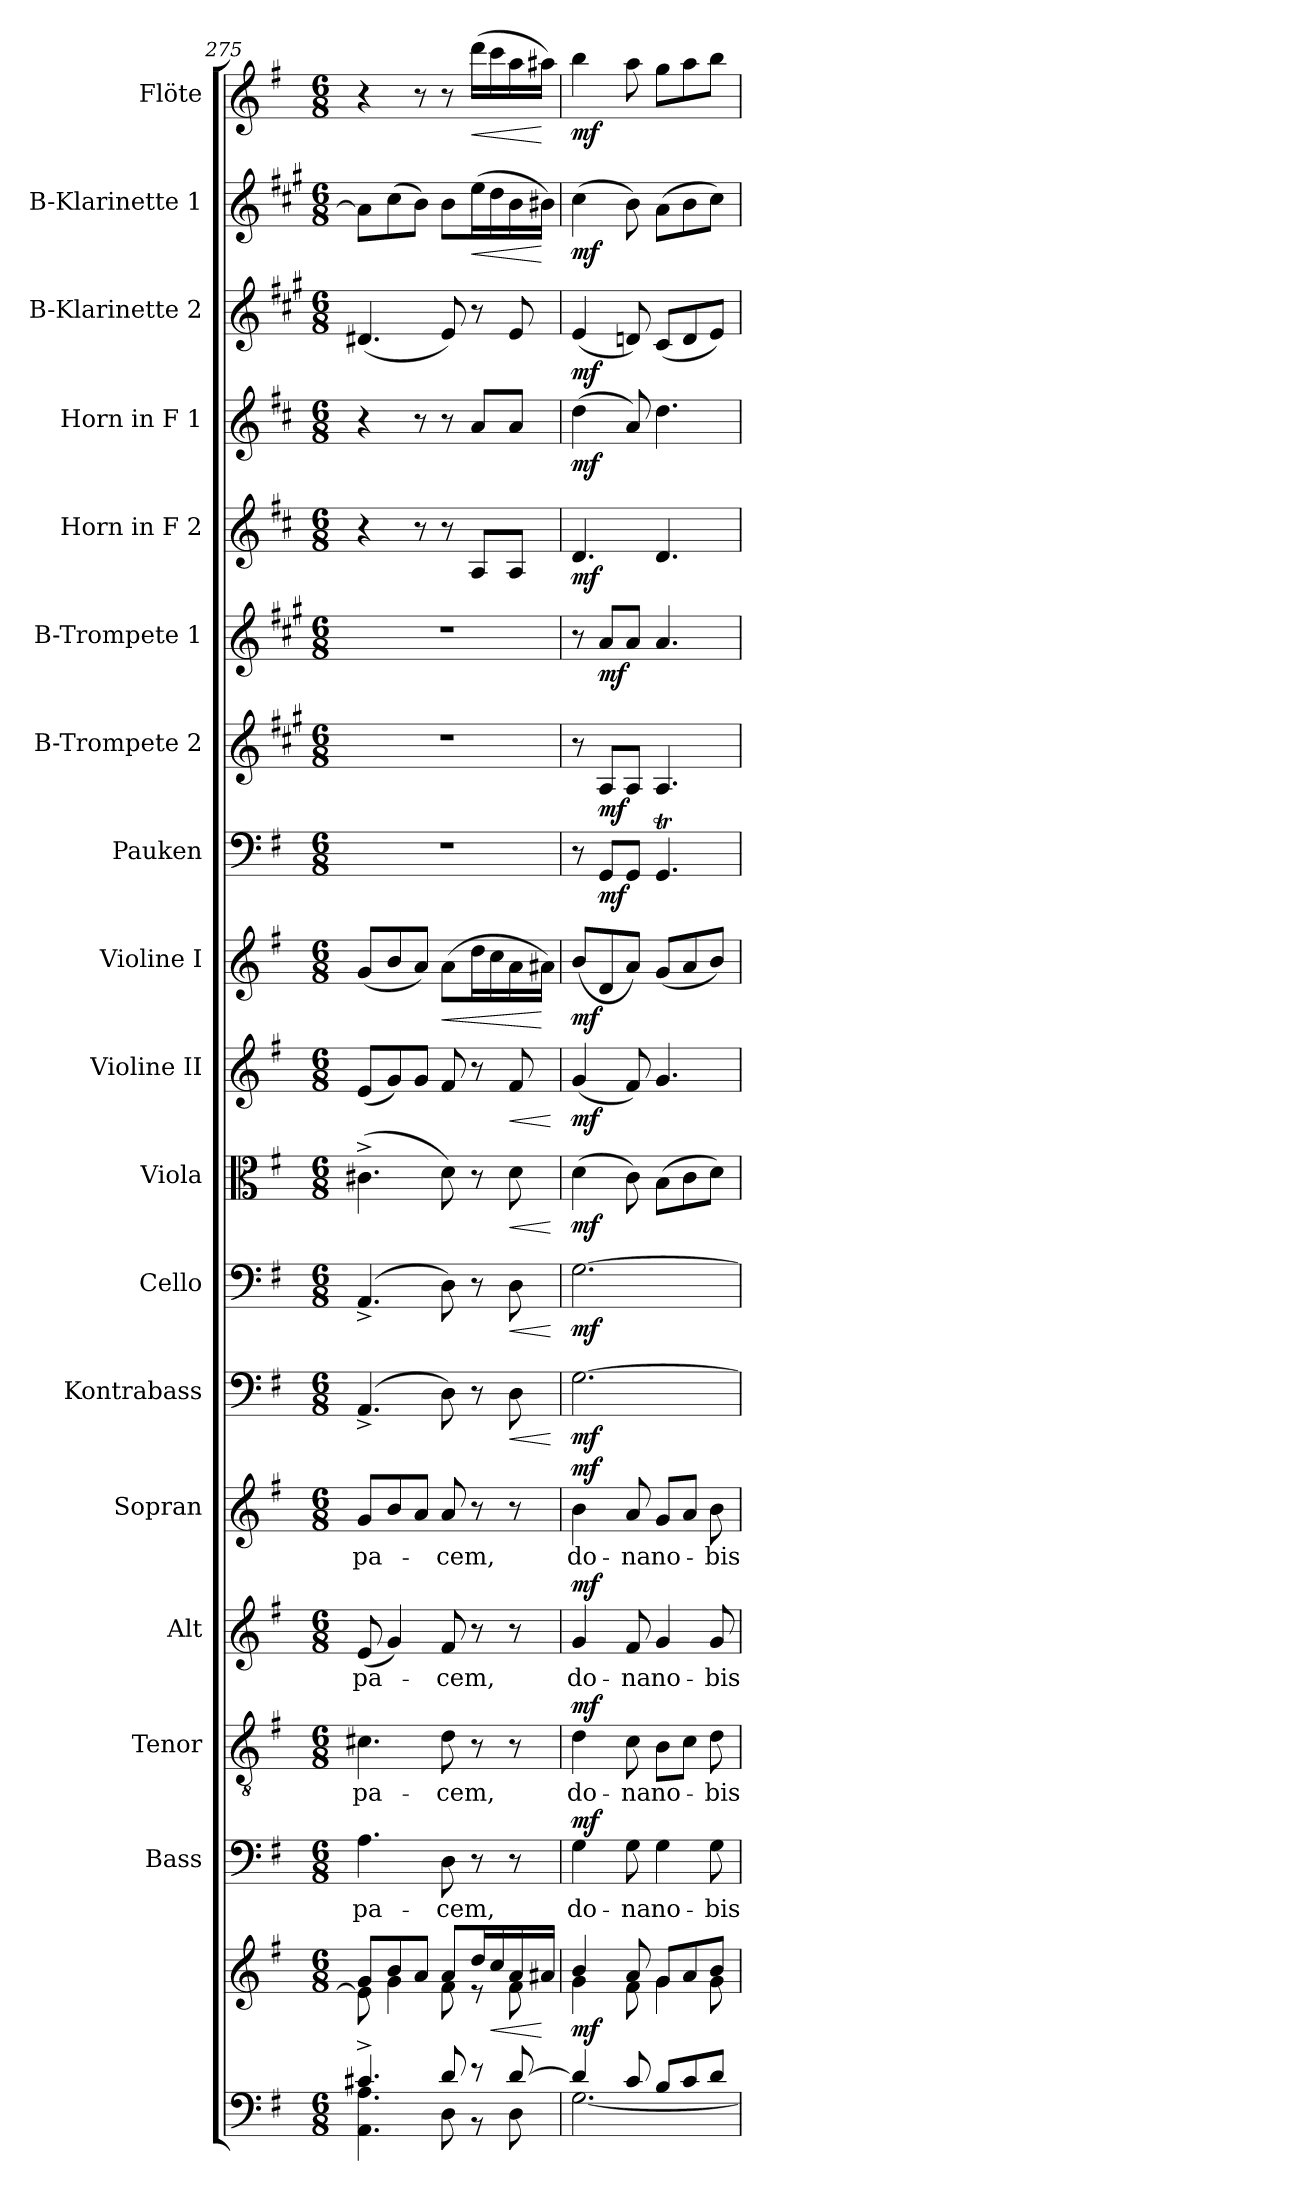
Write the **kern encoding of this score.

**kern	**kern	**dynam	**kern	**text	**dynam	**kern	**text	**dynam	**kern	**text	**dynam	**kern	**text	**dynam	**kern	**dynam	**kern	**dynam	**kern	**dynam	**kern	**dynam	**kern	**dynam	**kern	**dynam	**kern	**dynam	**kern	**dynam	**kern	**dynam	**kern	**dynam	**kern	**dynam	**kern	**dynam	**kern	**dynam
*part18	*part18	*part18	*part17	*part17	*part17	*part16	*part16	*part16	*part15	*part15	*part15	*part14	*part14	*part14	*part13	*part13	*part12	*part12	*part11	*part11	*part10	*part10	*part9	*part9	*part8	*part8	*part7	*part7	*part6	*part6	*part5	*part5	*part4	*part4	*part3	*part3	*part2	*part2	*part1	*part1
*staff19	*staff18	*staff18/19	*staff17	*staff17	*staff17	*staff16	*staff16	*staff16	*staff15	*staff15	*staff15	*staff14	*staff14	*staff14	*staff13	*staff13	*staff12	*staff12	*staff11	*staff11	*staff10	*staff10	*staff9	*staff9	*staff8	*staff8	*staff7	*staff7	*staff6	*staff6	*staff5	*staff5	*staff4	*staff4	*staff3	*staff3	*staff2	*staff2	*staff1	*staff1
*	*	*	*I"Bass	*	*	*I"Tenor	*	*	*I"Alt	*	*	*I"Sopran	*	*	*I"Kontrabass	*	*I"Cello	*	*I"Viola	*	*I"Violine II	*	*I"Violine I	*	*I"Pauken	*	*I"B-Trompete 2	*	*I"B-Trompete 1	*	*I"Horn in F 2	*	*I"Horn in F 1	*	*I"B-Klarinette 2	*	*I"B-Klarinette 1	*	*I"Flöte	*
*	*	*	*I'B.	*	*	*I'T.	*	*	*I'A.	*	*	*I'S.	*	*	*I'Kb.	*	*	*	*I'Vla.	*	*I'Vl. II	*	*I'Vl. I	*	*I'Pk.	*	*I'Trp. 2	*	*I'Trp. 1	*	*	*	*	*	*I'Kl. 2	*	*I'Kl. 1	*	*I'Fl.	*
*clefF4	*clefG2	*	*clefF4	*	*	*clefGv2	*	*	*clefG2	*	*	*clefG2	*	*	*clefF4	*	*clefF4	*	*clefC3	*	*clefG2	*	*clefG2	*	*clefF4	*	*clefG2	*	*clefG2	*	*clefG2	*	*clefG2	*	*clefG2	*	*clefG2	*	*clefG2	*
*	*	*	*	*	*	*	*	*	*	*	*	*	*	*	*ITrd7c12	*	*	*	*	*	*	*	*	*	*	*	*ITrd1c2	*	*ITrd1c2	*	*ITrd4c7	*	*ITrd4c7	*	*ITrd1c2	*	*ITrd1c2	*	*	*
*k[f#]	*k[f#]	*	*k[f#]	*	*	*k[f#]	*	*	*k[f#]	*	*	*k[f#]	*	*	*k[f#]	*	*k[f#]	*	*k[f#]	*	*k[f#]	*	*k[f#]	*	*k[f#]	*	*k[f#]	*	*k[f#]	*	*k[f#]	*	*k[f#]	*	*k[f#]	*	*k[f#]	*	*k[f#]	*
*G:	*G:	*	*G:	*	*	*G:	*	*	*G:	*	*	*G:	*	*	*G:	*	*G:	*	*G:	*	*G:	*	*G:	*	*G:	*	*G:	*	*G:	*	*G:	*	*G:	*	*G:	*	*G:	*	*G:	*
*M6/8	*M6/8	*	*M6/8	*	*	*M6/8	*	*	*M6/8	*	*	*M6/8	*	*	*M6/8	*	*M6/8	*	*M6/8	*	*M6/8	*	*M6/8	*	*M6/8	*	*M6/8	*	*M6/8	*	*M6/8	*	*M6/8	*	*M6/8	*	*M6/8	*	*M6/8	*
=275	=275	=275	=275	=275	=275	=275	=275	=275	=275	=275	=275	=275	=275	=275	=275	=275	=275	=275	=275	=275	=275	=275	=275	=275	=275	=275	=275	=275	=275	=275	=275	=275	=275	=275	=275	=275	=275	=275	=275	=275
*^	*^	*	*	*	*	*	*	*	*	*	*	*	*	*	*	*	*	*	*	*	*	*	*	*	*	*	*	*	*	*	*	*	*	*	*	*	*	*	*	*
!	!	!	!	!	!	!LO:LY:b	!	!	!LO:LY:b	!	!	!LO:LY:b	!	!	!LO:LY:b	!	!	!	!	!	!	!	!	!	!	!	!	!	!	!	!	!	!	!	!	!	!	!	!	!	!	!
4.c#X^>/	4.AA\ 4.A\	8g/L	8e\]	.	4.A\	pa-	.	4.c#X\	pa-	.	(<8e/	pa-	.	8g/L	pa-	.	(4.AAA^</	.	(4.AA^</	.	(>4.c#X^>\	.	(<8e/L	.	(<8g/L	.	2.r	.	2.r	.	2.r	.	4r	.	4r	.	(<4.c#X/	.	8g\L]	.	4r	.
.	.	8b/	4g\	.	.	.	.	.	.	.	4g/)	.	.	8b/	.	.	.	.	.	.	.	.	8g/)	.	8b/	.	.	.	.	.	.	.	.	.	.	.	.	.	(>8b\	.	.	.
.	.	8a/J	.	.	.	.	.	.	.	.	.	.	.	8a/J	.	.	.	.	.	.	.	.	8g/J	.	8a/J)	.	.	.	.	.	.	.	8r	.	8r	.	.	.	8a\J)	.	8r	.
!	!	!	!	!	!	!LO:LY:b	!	!	!LO:LY:b	!	!	!LO:LY:b	!	!	!LO:LY:b	!	!	!	!	!	!	!	!	!	!	!LO:HP:b	!	!	!	!	!	!	!	!	!	!	!	!	!	!	!	!
8d/	8D\	8a/L	8f#\	.	8D\	-cem,	.	8d\	-cem,	.	8f#/	-cem,	.	8a/	-cem,	.	8DD\)	.	8D\)	.	8d\)	.	8f#/	.	(>8a\L	<	.	.	.	.	.	.	8r	.	8r	.	8d/)	.	8a\L	.	8r	.
!	!	!	!	!	!	!	!	!	!	!	!	!	!	!	!	!	!	!	!	!	!	!	!	!	!	!	!	!	!	!	!	!	!	!	!	!	!	!	!	!LO:HP:b	!	!LO:HP:b
8r	8r	16dd/L	8re	.	8r	.	.	8r	.	.	8r	.	.	8r	.	.	8r	.	8r	.	8r	.	8r	.	16dd\L	.	.	.	.	.	.	.	8D/L	.	8d/L	.	8r	.	(>16dd\L	<	(>16ddd\LL	<
!	!	!	!	!LO:HP:b	!	!	!	!	!	!	!	!	!	!	!	!	!	!	!	!	!	!	!	!	!	!	!	!	!	!	!	!	!	!	!	!	!	!	!	!	!	!
.	.	16cc/	.	<	.	.	.	.	.	.	.	.	.	.	.	.	.	.	.	.	.	.	.	.	16cc\	.	.	.	.	.	.	.	.	.	.	.	.	.	16cc\	.	16ccc\	.
!	!	!	!	!	!	!	!	!	!	!	!	!	!	!	!	!	!	!LO:HP:b	!	!LO:HP:b	!	!LO:HP:b	!	!LO:HP:b	!	!	!	!	!	!	!	!	!	!	!	!	!	!	!	!	!	!
[>8d/	8D\	16a/	8f#\	.	8r	.	.	8r	.	.	8r	.	.	8r	.	.	8DD\	<	8D\	<	8d\	<	8f#/	<	16a\	.	.	.	.	.	.	.	8D/J	.	8d/J	.	8d/	.	16a\	.	16aa\	.
.	.	16a#X/JJ	.	[	.	.	.	.	.	.	.	.	.	.	.	.	.	.	.	.	.	.	.	.	16a#X\JJ)	[	.	.	.	.	.	.	.	.	.	.	.	.	16a#X\JJ)	[	16aa#X\JJ)	[
*v	*v	*	*	*	*	*	*	*	*	*	*	*	*	*	*	*	*	*	*	*	*	*	*	*	*	*	*	*	*	*	*	*	*	*	*	*	*	*	*	*	*	*
*	*v	*v	*	*	*	*	*	*	*	*	*	*	*	*	*	*	*	*	*	*	*	*	*	*	*	*	*	*	*	*	*	*	*	*	*	*	*	*	*	*	*
.	.	.	.	.	.	.	.	.	.	.	.	.	.	.	.	[	.	[	.	[	.	[	.	.	.	.	.	.	.	.	.	.	.	.	.	.	.	.	.	.
=276	=276	=276	=276	=276	=276	=276	=276	=276	=276	=276	=276	=276	=276	=276	=276	=276	=276	=276	=276	=276	=276	=276	=276	=276	=276	=276	=276	=276	=276	=276	=276	=276	=276	=276	=276	=276	=276	=276	=276	=276
*^	*^	*	*	*	*	*	*	*	*	*	*	*	*	*	*	*	*	*	*	*	*	*	*	*	*	*	*	*	*	*	*	*	*	*	*	*	*	*	*	*
!	!	!	!	!LO:DY:b	!	!LO:LY:b	!LO:DY:a	!	!LO:LY:b	!LO:DY:a	!	!LO:LY:b	!LO:DY:a	!	!LO:LY:b	!LO:DY:a	!	!LO:DY:b	!	!LO:DY:b	!	!LO:DY:b	!	!LO:DY:b	!	!LO:DY:b	!	!	!	!	!	!	!	!LO:DY:b	!	!LO:DY:b	!	!LO:DY:b	!	!LO:DY:b	!	!LO:DY:b
4d/]	[<2.G\	4b/	4g\	mf	4G\	do-	mf	4d\	do-	mf	4g/	do-	mf	4b\	do-	mf	[2.GG\	mf	[2.G\	mf	(>4d\	mf	(<4g/	mf	(<8b/L	mf	8r	.	8r	.	8r	.	4.G/	mf	(>4g\	mf	(<4d/	mf	(>4b\	mf	4bb\	mf
!	!	!	!	!	!	!	!	!	!	!	!	!	!	!	!	!	!	!	!	!	!	!	!	!	!	!	!	!LO:DY:b	!	!LO:DY:b	!	!LO:DY:b	!	!	!	!	!	!	!	!	!	!
.	.	.	.	.	.	.	.	.	.	.	.	.	.	.	.	.	.	.	.	.	.	.	.	.	8d/	.	8GG/L	mf	8G/L	mf	8g/L	mf	.	.	.	.	.	.	.	.	.	.
!	!	!	!	!	!	!LO:LY:b	!	!	!LO:LY:b	!	!	!LO:LY:b	!	!	!LO:LY:b	!	!	!	!	!	!	!	!	!	!	!	!	!	!	!	!	!	!	!	!	!	!	!	!	!	!	!
8c/	.	8a/	8f#\	.	8G\	-na	.	8c\	-na	.	8f#/	-na	.	8a/	-na	.	.	.	.	.	8c\)	.	8f#/)	.	8a/J)	.	8GG/J	.	8G/J	.	8g/J	.	.	.	8d/)	.	8cn/)	.	8a\)	.	8aa\	.
!	!	!	!	!	!	!LO:LY:b	!	!	!LO:LY:b	!	!	!LO:LY:b	!	!	!LO:LY:b	!	!	!	!	!	!	!	!	!	!	!	!	!	!	!	!	!	!	!	!	!	!	!	!	!	!	!
8B/L	.	8g/L	4g\	.	4G\	no-	.	8B\L	no-	.	4g/	no-	.	8g/L	no-	.	.	.	.	.	(>8B\L	.	4.g/	.	(<8g/L	.	4.GGT/	.	4.G/	.	4.g/	.	4.G/	.	4.g\	.	(<8B/L	.	(>8g\L	.	8gg\L	.
8c/	.	8a/	.	.	.	.	.	8c\J	.	.	.	.	.	8a/J	.	.	.	.	.	.	8c\	.	.	.	8a/	.	.	.	.	.	.	.	.	.	.	.	8c/	.	8a\	.	8aa\	.
!	!	!	!	!	!	!LO:LY:b	!	!	!LO:LY:b	!	!	!LO:LY:b	!	!	!LO:LY:b	!	!	!	!	!	!	!	!	!	!	!	!	!	!	!	!	!	!	!	!	!	!	!	!	!	!	!
8d/J	.	8b/J	8g\	.	8G\	-bis	.	8d\	-bis	.	8g/	-bis	.	8b\	-bis	.	.	.	.	.	8d\J)	.	.	.	8b/J)	.	.	.	.	.	.	.	.	.	.	.	8d/J)	.	8b\J)	.	8bb\J	.
*v	*v	*	*	*	*	*	*	*	*	*	*	*	*	*	*	*	*	*	*	*	*	*	*	*	*	*	*	*	*	*	*	*	*	*	*	*	*	*	*	*	*	*
*	*v	*v	*	*	*	*	*	*	*	*	*	*	*	*	*	*	*	*	*	*	*	*	*	*	*	*	*	*	*	*	*	*	*	*	*	*	*	*	*	*	*
=	=	=	=	=	=	=	=	=	=	=	=	=	=	=	=	=	=	=	=	=	=	=	=	=	=	=	=	=	=	=	=	=	=	=	=	=	=	=	=	=
*-	*-	*-	*-	*-	*-	*-	*-	*-	*-	*-	*-	*-	*-	*-	*-	*-	*-	*-	*-	*-	*-	*-	*-	*-	*-	*-	*-	*-	*-	*-	*-	*-	*-	*-	*-	*-	*-	*-	*-	*-
